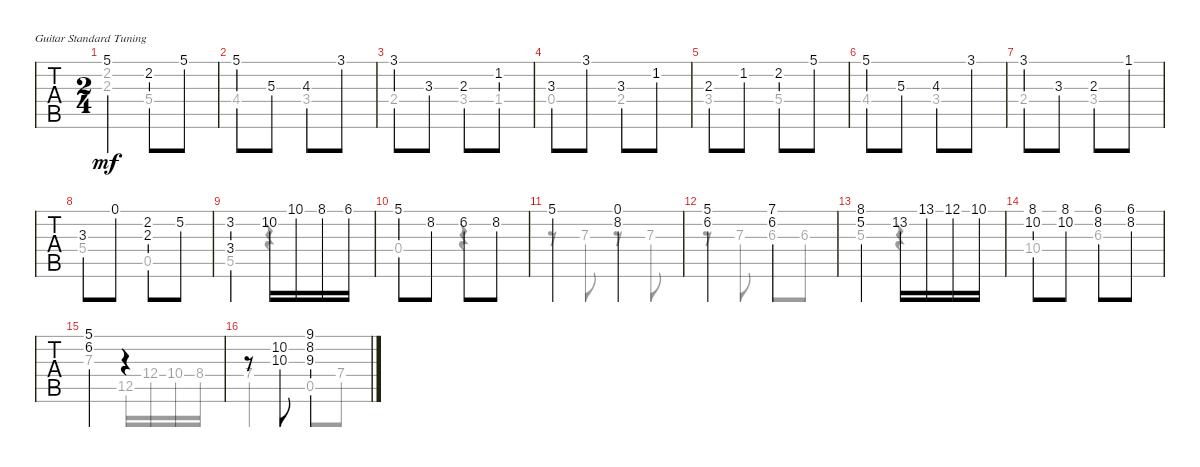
\bracketExtendMode groupsimilarinstruments
\singleTrackTrackNamePolicy hidden
\multiTrackTrackNamePolicy hidden
\firstSystemTrackNameOrientation horizontal
\otherSystemsTrackNameOrientation horizontal
\track ("Prelude in D minor" "Prelude in") {instrument acousticguitarnylon}
\staff {tabs}
\tuning (E4 B3 G3 D3 A2 E2)
\voice
\ts (2 4)
\tempo (108 hide)
\clef g2
\ks f
5.1.4{dy mf} 2.2.8 5.1.8 |
5.1.8 5.3.8 4.3.8 3.1.8 |
3.1.8 3.3.8 2.3.8 1.2.8 |
3.3.8 3.1.8 3.3.8 1.2.8 |
2.3.8 1.2.8 2.2.8 5.1.8 |
5.1.8 5.3.8 4.3.8 3.1.8 |
3.1.8 3.3.8 2.3.8 1.1.8 |
3.3.8 0.1.8 (2.2 2.3).8 5.2.8 |
(3.2 3.4).4 10.2.16 10.1.16 8.1.16 6.1.16 |
5.1.8 8.2.8 6.2.8 8.2.8 |
5.1.4 (8.2 0.1).4 |
(5.1 6.2).4 (7.1 6.2).4 |
(8.1 5.2).4 13.2.16 13.1.16 12.1.16 10.1.16 |
(8.1 10.2).8 (8.1 10.2).8 (6.1 8.2).8 (6.1 8.2).8 |
(5.1 6.2).4 r.4 |
r.8 (10.2 10.3).8 (9.1 8.2 9.3).4
\voice
\clef g2
\ottava regular
\simile none
\ks f
(2.2 2.3).4{dy mf} 5.4.4 |
4.4.4 3.4.4 |
2.4.4 3.4.8 1.4.8 |
0.4.4 2.4.4 |
3.4.4 5.4.4 |
4.4.4 3.4.4 |
2.4.4 3.4.4 |
5.4.4 0.5.4 |
5.5.4 r.4 |
0.4.4 r.4 |
r.8 7.3.8 r.8 7.3.8 |
r.8 7.3.8 6.3.8 6.3.8 |
5.3.4 r.4 |
10.4.4 6.3.4 |
7.3.4 12.5.16 12.4.16 10.4.16 8.4.16 |
7.4.4 0.5.8 7.4.8
